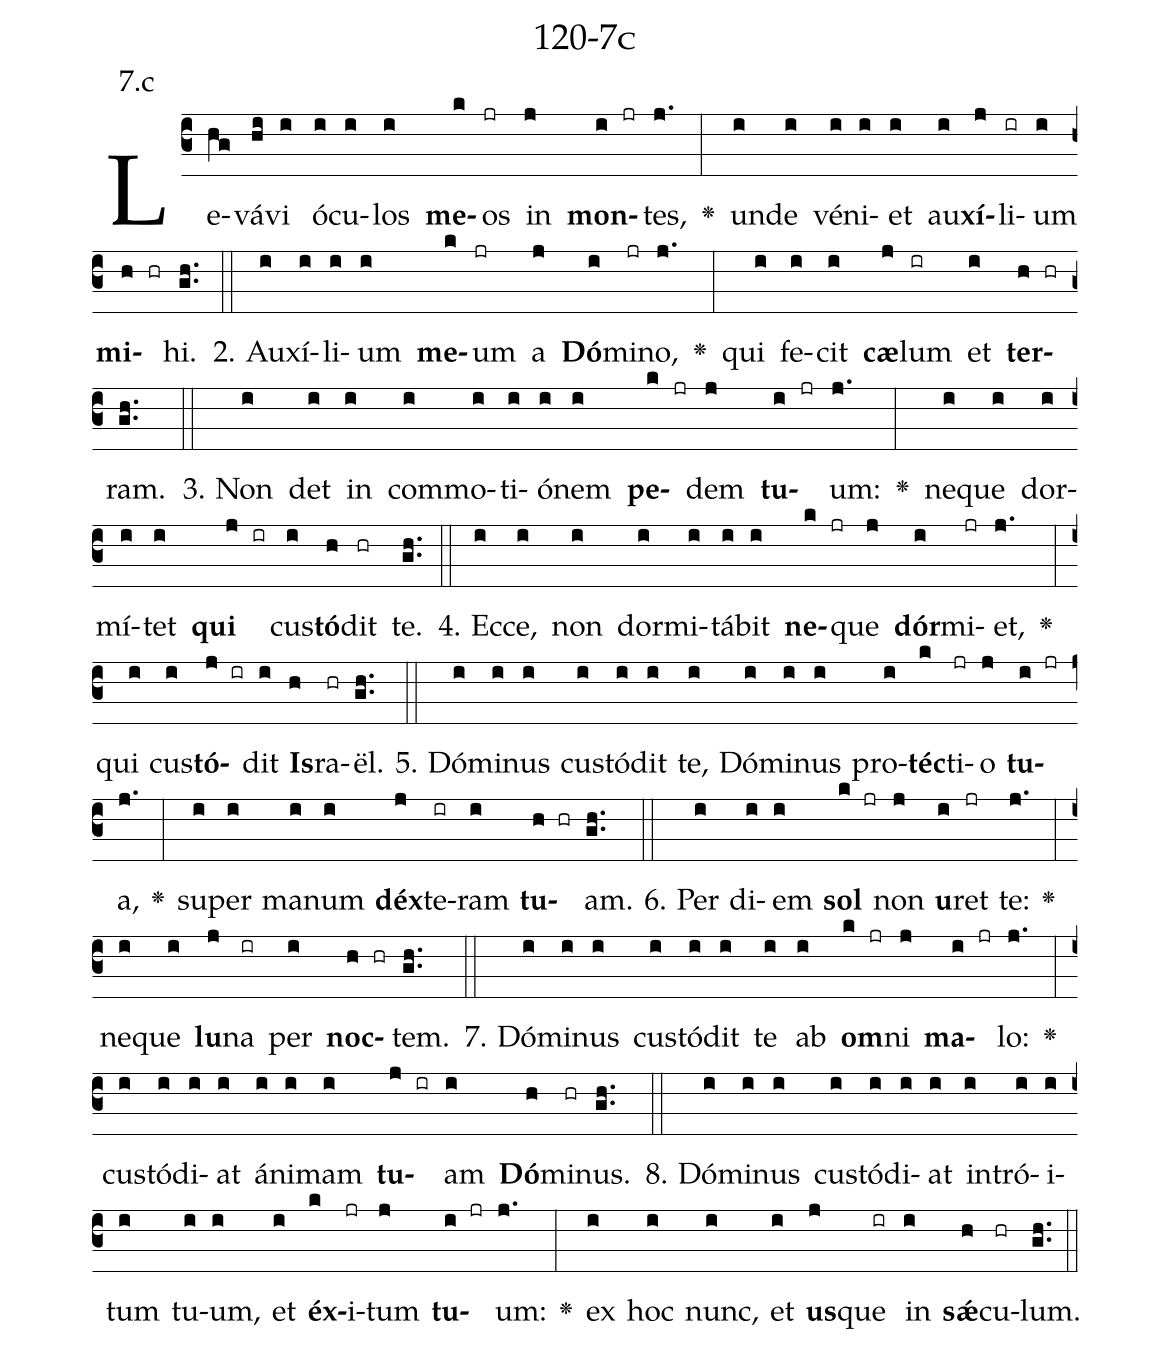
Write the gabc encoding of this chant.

name: 120-7c;
annotation: 7.c;
%%
(c3)Le(hg)vá(hi)vi(i) ó(i)cu(i)los(i) <b>me</b>(k)os(jr) in(j) <b>mon</b>(i jr)tes,(j.) <v>\greheightstar</v>(:) un(i)de(i) vé(i)ni(i)et(i) au(i)<b>xí</b>(j)li(ir)um(i) <b>mi</b>(h hr)hi.(gh..) (::)
2. Au(i)xí(i)li(i)um(i) <b>me</b>(k)um(jr) a(j) <b>Dó</b>(i)mi(jr)no,(j.) <v>\greheightstar</v>(:) qui(i) fe(i)cit(i) <b>cæ</b>(j)lum(ir) et(i) <b>ter</b>(h hr)ram.(gh..) (::)
3. Non(i) det(i) in(i) com(i)mo(i)ti(i)ó(i)nem(i) <b>pe</b>(k jr)dem(j) <b>tu</b>(i jr)um:(j.) <v>\greheightstar</v>(:) ne(i)que(i) dor(i)mí(i)tet(i) <b>qui</b>(j ir) cus(i)<b>tó</b>(h)dit(hr) te.(gh..) (::)
4. Ec(i)ce,(i) non(i) dor(i)mi(i)tá(i)bit(i) <b>ne</b>(k jr)que(j) <b>dór</b>(i)mi(jr)et,(j.) <v>\greheightstar</v>(:) qui(i) cus(i)<b>tó</b>(j ir)dit(i) <b>Is</b>(h)ra(hr)ël.(gh..) (::)
5. Dó(i)mi(i)nus(i) cus(i)tó(i)dit(i) te,(i) Dó(i)mi(i)nus(i) pro(i)<b>téc</b>(k)ti(jr)o(j) <b>tu</b>(i jr)a,(j.) <v>\greheightstar</v>(:) su(i)per(i) ma(i)num(i) <b>déx</b>(j)te(ir)ram(i) <b>tu</b>(h hr)am.(gh..) (::)
6. Per(i) di(i)em(i) <b>sol</b>(k jr) non(j) <b>u</b>(i)ret(jr) te:(j.) <v>\greheightstar</v>(:) ne(i)que(i) <b>lu</b>(j)na(ir) per(i) <b>noc</b>(h hr)tem.(gh..) (::)
7. Dó(i)mi(i)nus(i) cus(i)tó(i)dit(i) te(i) ab(i) <b>om</b>(k jr)ni(j) <b>ma</b>(i jr)lo:(j.) <v>\greheightstar</v>(:) cus(i)tó(i)di(i)at(i) á(i)ni(i)mam(i) <b>tu</b>(j ir)am(i) <b>Dó</b>(h)mi(hr)nus.(gh..) (::)
8. Dó(i)mi(i)nus(i) cus(i)tó(i)di(i)at(i) in(i)tró(i)i(i)tum(i) tu(i)um,(i) et(i) <b>éx</b>(k)i(jr)tum(j) <b>tu</b>(i jr)um:(j.) <v>\greheightstar</v>(:) ex(i) hoc(i) nunc,(i) et(i) <b>us</b>(j)que(ir) in(i) <b>sǽ</b>(h)cu(hr)lum.(gh..) (::)
